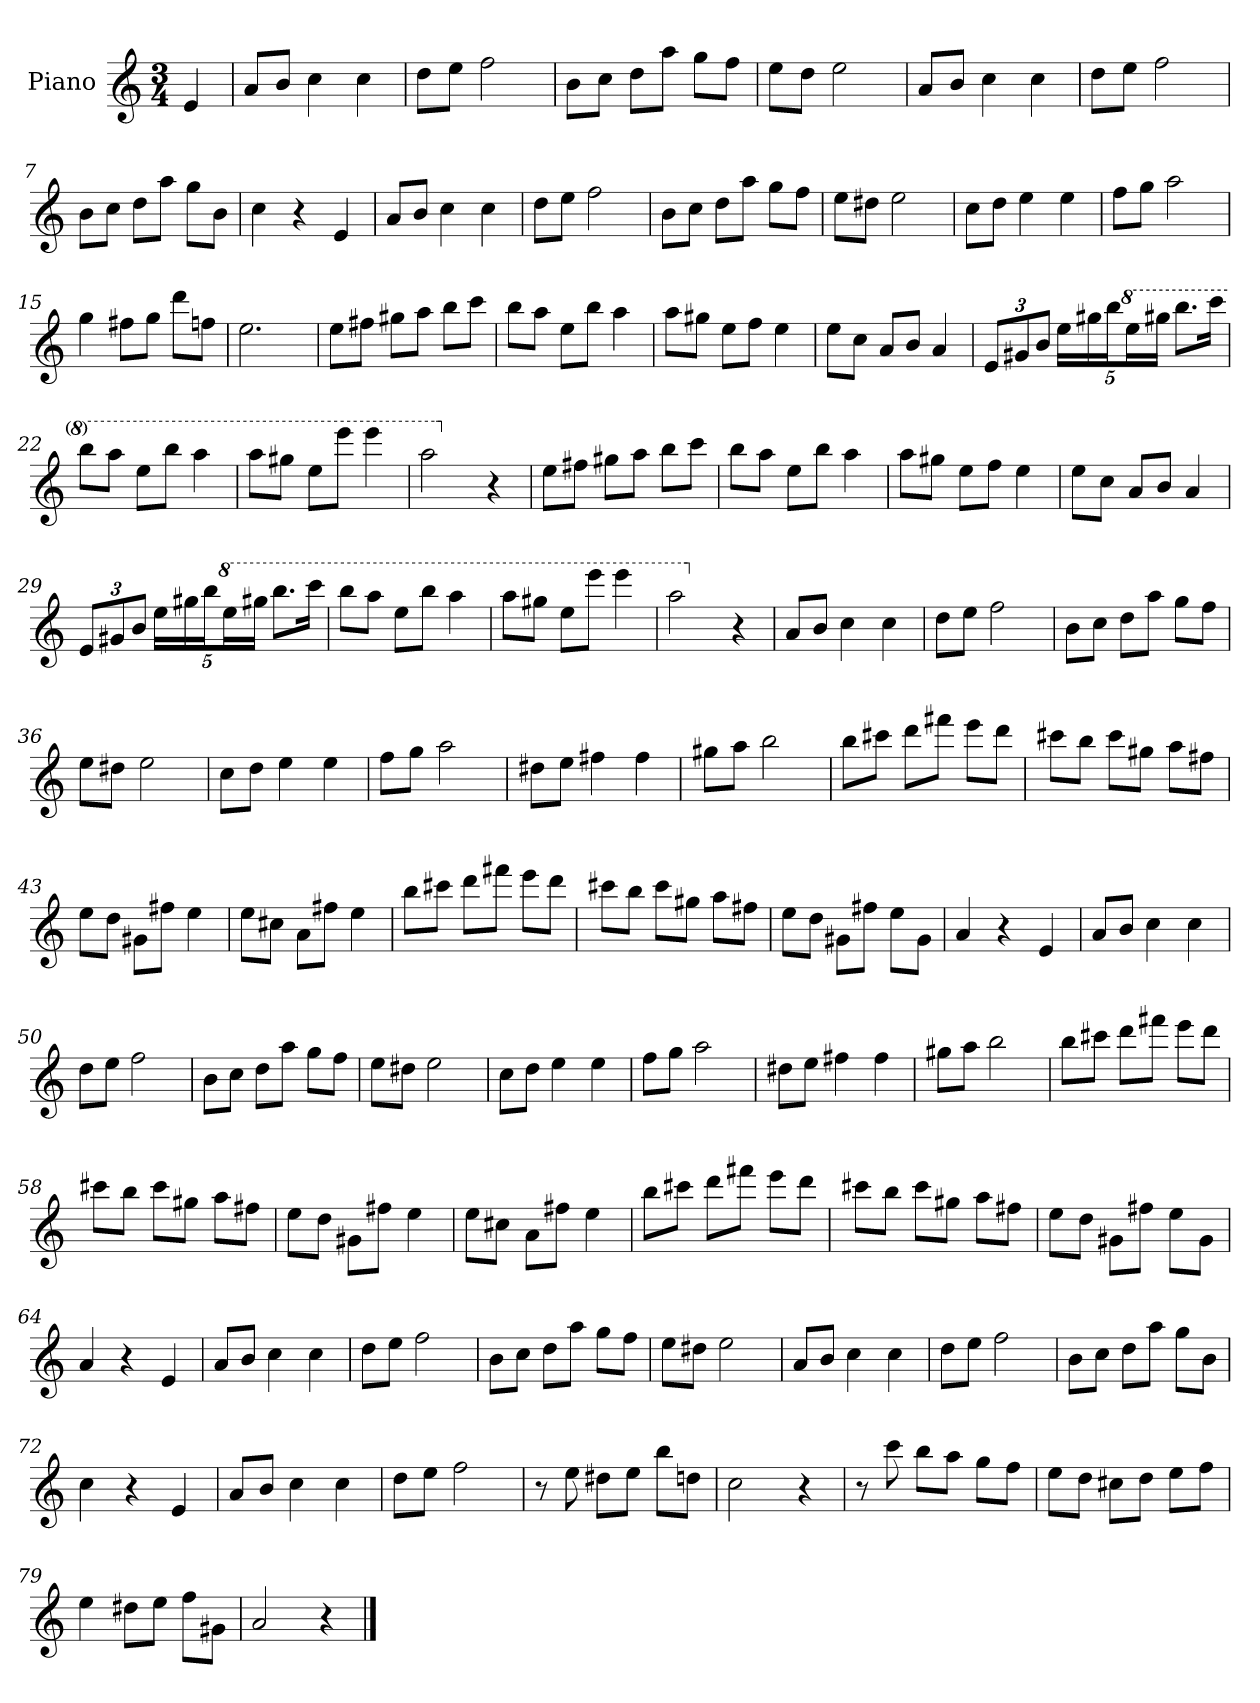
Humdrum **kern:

**kern
*part1
*staff1
*I"Piano
*I'Pno
*clefG2
*k[]
*a:
*M3/4
*MM120
=
4e
=1
8a/L
8b/J
4cc
4cc
=2
8dd\L
8ee\J
2ff
=3
8b\L
8cc\J
8dd\L
8aa\J
8gg\L
8ff\J
=4
8ee\L
8dd\J
2ee
=5
8a/L
8b/J
4cc
4cc
=6
8dd\L
8ee\J
2ff
=7
8b\L
8cc\J
8dd\L
8aa\J
8gg\L
8b\J
=8
4cc
4r
4e
=9
8a/L
8b/J
4cc
4cc
=10
8dd\L
8ee\J
2ff
=11
8b\L
8cc\J
8dd\L
8aa\J
8gg\L
8ff\J
=12
8ee\L
8dd#X\J
2ee
=13
8cc\L
8dd\J
4ee
4ee
=14
8ff\L
8gg\J
2aa
=15
4gg
8ff#X\L
8gg\J
8ddd\L
8ffn\J
=16
2.ee
=17
8ee\L
8ff#X\J
8gg#X\L
8aa\J
8bb\L
8ccc\J
=18
8bb\L
8aa\J
8ee\L
8bb\J
4aa
=19
8aa\L
8gg#X\J
8ee\L
8ff\J
4ee
=20
8ee\L
8cc\J
8a/L
8b/J
4a
=21
12e/L
12g#X/
12b/J
20ee\LL
20gg#X\
20bb\J
*8va
20eee\L
20ggg#X\JJ
8.bbb\L
16cccc\Jk
=22
8bbb\L
8aaa\J
8eee\L
8bbb\J
4aaa
=23
8aaa\L
8ggg#X\J
8eee\L
8eeee\J
4eeee
=24
2aaa
*X8va
4r
=25
8ee\L
8ff#X\J
8gg#X\L
8aa\J
8bb\L
8ccc\J
=26
8bb\L
8aa\J
8ee\L
8bb\J
4aa
=27
8aa\L
8gg#X\J
8ee\L
8ff\J
4ee
=28
8ee\L
8cc\J
8a/L
8b/J
4a
=29
12e/L
12g#X/
12b/J
20ee\LL
20gg#X\
20bb\J
*8va
20eee\L
20ggg#X\JJ
8.bbb\L
16cccc\Jk
=30
8bbb\L
8aaa\J
8eee\L
8bbb\J
4aaa
=31
8aaa\L
8ggg#X\J
8eee\L
8eeee\J
4eeee
=32
2aaa
*X8va
4r
=33
8a/L
8b/J
4cc
4cc
=34
8dd\L
8ee\J
2ff
=35
8b\L
8cc\J
8dd\L
8aa\J
8gg\L
8ff\J
=36
8ee\L
8dd#X\J
2ee
=37
8cc\L
8dd\J
4ee
4ee
=38
8ff\L
8gg\J
2aa
=39
8dd#X\L
8ee\J
4ff#X
4ff#
=40
8gg#X\L
8aa\J
2bb
=41
8bb\L
8ccc#X\J
8ddd\L
8fff#X\J
8eee\L
8ddd\J
=42
8ccc#X\L
8bb\J
8ccc#\L
8gg#X\J
8aa\L
8ff#X\J
=43
8ee\L
8dd\J
8g#X\L
8ff#X\J
4ee
=44
8ee\L
8cc#X\J
8a\L
8ff#X\J
4ee
=45
8bb\L
8ccc#X\J
8ddd\L
8fff#X\J
8eee\L
8ddd\J
=46
8ccc#X\L
8bb\J
8ccc#\L
8gg#X\J
8aa\L
8ff#X\J
=47
8ee\L
8dd\J
8g#X\L
8ff#X\J
8ee\L
8g#\J
=48
4a
4r
4e
=49
8a/L
8b/J
4cc
4cc
=50
8dd\L
8ee\J
2ff
=51
8b\L
8cc\J
8dd\L
8aa\J
8gg\L
8ff\J
=52
8ee\L
8dd#X\J
2ee
=53
8cc\L
8dd\J
4ee
4ee
=54
8ff\L
8gg\J
2aa
=55
8dd#X\L
8ee\J
4ff#X
4ff#
=56
8gg#X\L
8aa\J
2bb
=57
8bb\L
8ccc#X\J
8ddd\L
8fff#X\J
8eee\L
8ddd\J
=58
8ccc#X\L
8bb\J
8ccc#\L
8gg#X\J
8aa\L
8ff#X\J
=59
8ee\L
8dd\J
8g#X\L
8ff#X\J
4ee
=60
8ee\L
8cc#X\J
8a\L
8ff#X\J
4ee
=61
8bb\L
8ccc#X\J
8ddd\L
8fff#X\J
8eee\L
8ddd\J
=62
8ccc#X\L
8bb\J
8ccc#\L
8gg#X\J
8aa\L
8ff#X\J
=63
8ee\L
8dd\J
8g#X\L
8ff#X\J
8ee\L
8g#\J
=64
4a
4r
4e
=65
8a/L
8b/J
4cc
4cc
=66
8dd\L
8ee\J
2ff
=67
8b\L
8cc\J
8dd\L
8aa\J
8gg\L
8ff\J
=68
8ee\L
8dd#X\J
2ee
=69
8a/L
8b/J
4cc
4cc
=70
8dd\L
8ee\J
2ff
=71
8b\L
8cc\J
8dd\L
8aa\J
8gg\L
8b\J
=72
4cc
4r
4e
=73
8a/L
8b/J
4cc
4cc
=74
8dd\L
8ee\J
2ff
=75
8r
8ee
8dd#X\L
8ee\J
8bb\L
8ddn\J
=76
2cc
4r
=77
8r
8ccc
8bb\L
8aa\J
8gg\L
8ff\J
=78
8ee\L
8dd\J
8cc#X\L
8dd\J
8ee\L
8ff\J
=79
4ee
8dd#X\L
8ee\J
8ff\L
8g#X\J
=80
2a
4r
==
*-
